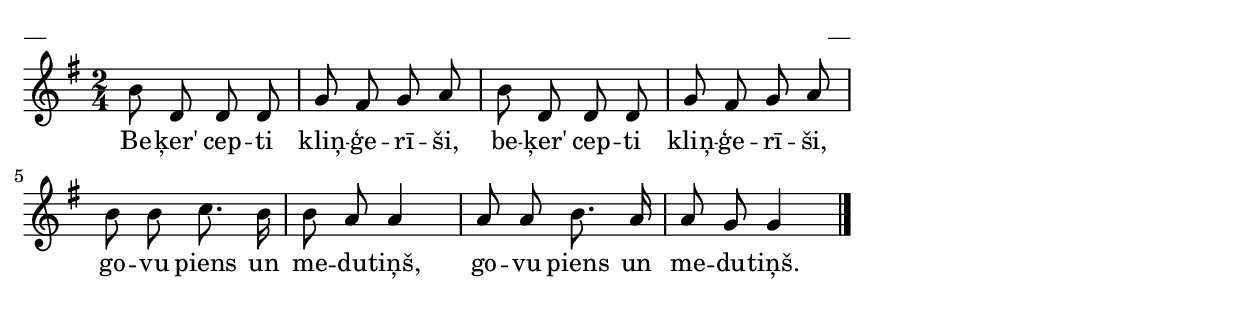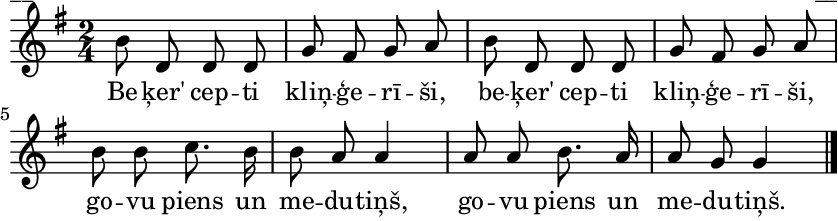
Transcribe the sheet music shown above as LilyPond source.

\version "2.13.18"
#(ly:set-option 'crop #t)

%\header {
%    title = "Beķer' cepti kliņģerīši"
%}
\paper {
line-width = 14\cm
left-margin = 0.4\cm
between-system-padding = 0.1\cm
between-system-space = 0.1\cm
}
\layout {
indent = #0
ragged-last = ##f
}

voiceA = {
\clef "treble"
\key g \major
\time 2/4
b'8 d' d' d' | g'8 fis' g' a' |
b'8 d' d' d' | g'8 fis' g' a' |
b'8 b' c''8. b'16 | b'8 a' a'4 |
a'8 a' b'8. a'16 | a'8 g' g'4  
\bar "|."
} 

lyricA = \lyricmode {
Be -- ķer' cep -- ti kliņ -- ģe -- rī -- ši,
be -- ķer' cep -- ti kliņ -- ģe -- rī -- ši,
go -- vu piens un me -- du -- tiņš,
go -- vu piens un me -- du -- tiņš.
} 

fullScore = <<
\new Staff {
<<
\new Voice = "voiceA" { \oneVoice \autoBeamOff \voiceA }
\new Lyrics \lyricsto "voiceA" \lyricA
>>
}
>>

\score {
\fullScore
\header { piece = "__" opus = "__" }
}
\markup { \with-color #(x11-color 'white) \sans \smaller "__" }
\score {
\unfoldRepeats
\fullScore
\midi {
\context { \Staff \remove "Staff_performer" }
\context { \Voice \consists "Staff_performer" }
}
}


